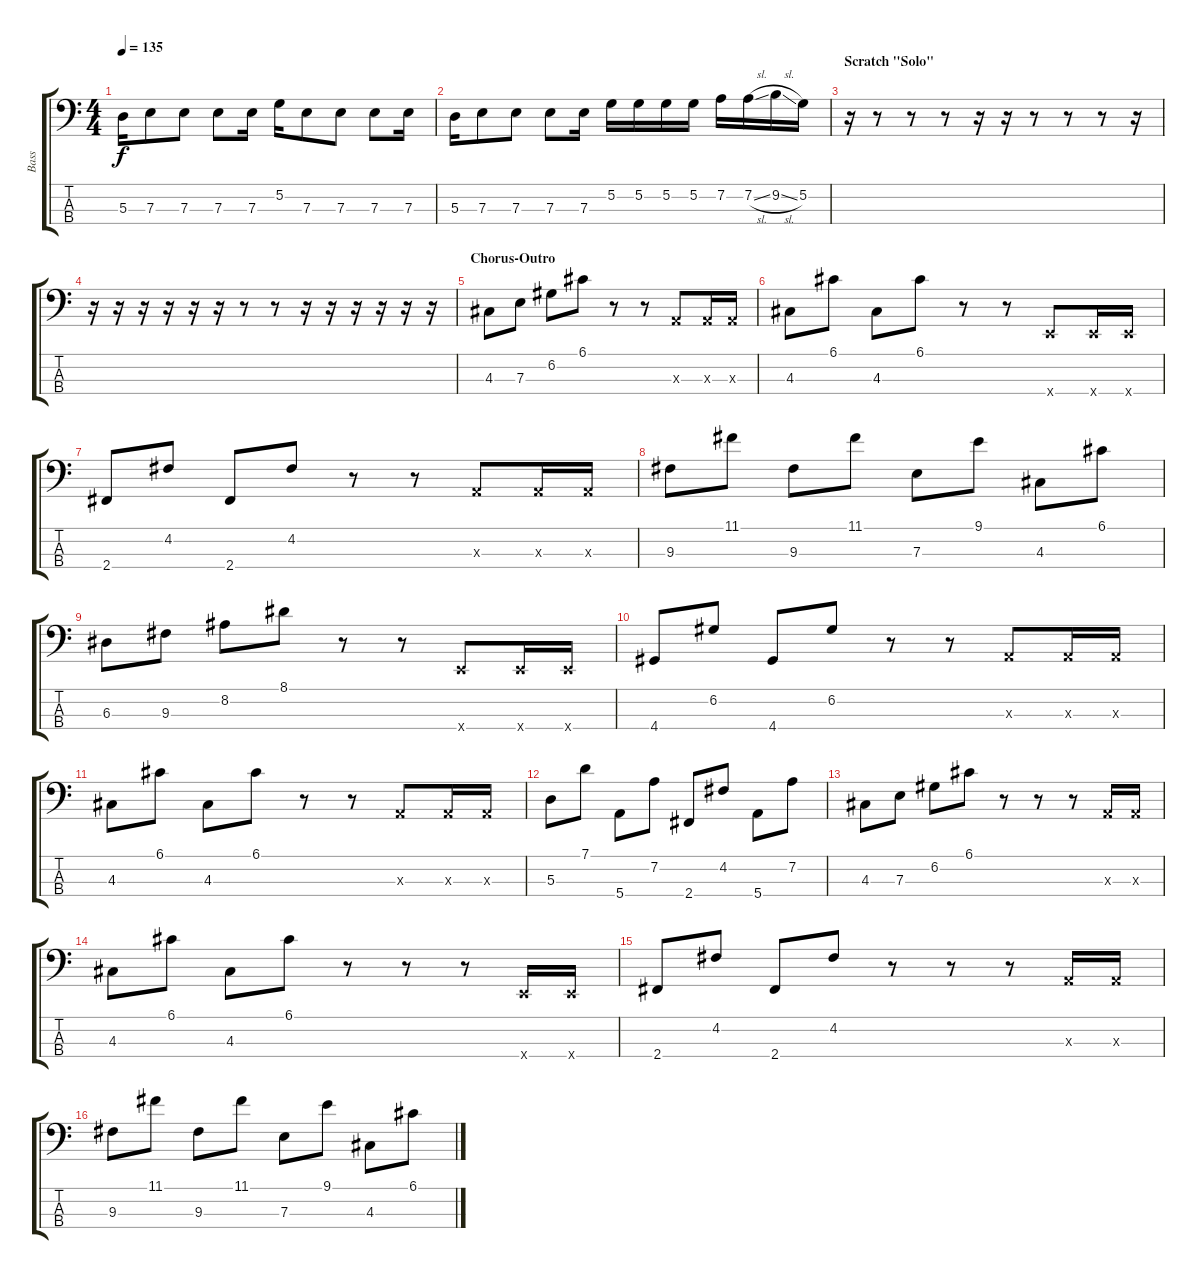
\track ("Bass" "Bass") {instrument electricbassfinger}
\staff {score tabs}
\tuning (G2 D2 A1 E1) {hide}
\ts (4 4)
\tempo 135
\clef f4
\ks c
5.3.16{dy f} 7.3.8 7.3.8 7.3.8 7.3.16 5.2.16 7.3.8 7.3.8 7.3.8 7.3.16 |
5.3.16 7.3.8 7.3.8 7.3.8 7.3.16 5.2.16 5.2.16 5.2.16 5.2.16 7.2.16 7.2{sl}.16 9.2{sl}.16 5.2.16 |
\section ("" "Scratch \"Solo\"")
r.16 r.8 r.8 r.8 r.16 r.16 r.8 r.8 r.8 r.16 |
r.16 r.16 r.16 r.16 r.16 r.16 r.8 r.8 r.16 r.16 r.16 r.16 r.16 r.16 |
\section ("" "Chorus-Outro")
4.3.8 7.3.8 6.2.8 6.1.8 r.8 r.8 0.3{x}.8 0.3{x}.16 0.3{x}.16 |
4.3.8 6.1.8 4.3.8 6.1.8 r.8 r.8 0.4{x}.8 0.4{x}.16 0.4{x}.16 |
2.4.8 4.2.8 2.4.8 4.2.8 r.8 r.8 0.3{x}.8 0.3{x}.16 0.3{x}.16 |
9.3.8 11.1.8 9.3.8 11.1.8 7.3.8 9.1.8 4.3.8 6.1.8 |
6.3.8 9.3.8 8.2.8 8.1.8 r.8 r.8 0.4{x}.8 0.4{x}.16 0.4{x}.16 |
4.4.8 6.2.8 4.4.8 6.2.8 r.8 r.8 0.3{x}.8 0.3{x}.16 0.3{x}.16 |
4.3.8 6.1.8 4.3.8 6.1.8 r.8 r.8 0.3{x}.8 0.3{x}.16 0.3{x}.16 |
5.3.8 7.1.8 5.4.8 7.2.8 2.4.8 4.2.8 5.4.8 7.2.8 |
4.3.8 7.3.8 6.2.8 6.1.8 r.8 r.8 r.8 0.3{x}.16 0.3{x}.16 |
4.3.8 6.1.8 4.3.8 6.1.8 r.8 r.8 r.8 0.4{x}.16 0.4{x}.16 |
2.4.8 4.2.8 2.4.8 4.2.8 r.8 r.8 r.8 0.3{x}.16 0.3{x}.16 |
9.3.8 11.1.8 9.3.8 11.1.8 7.3.8 9.1.8 4.3.8 6.1.8
